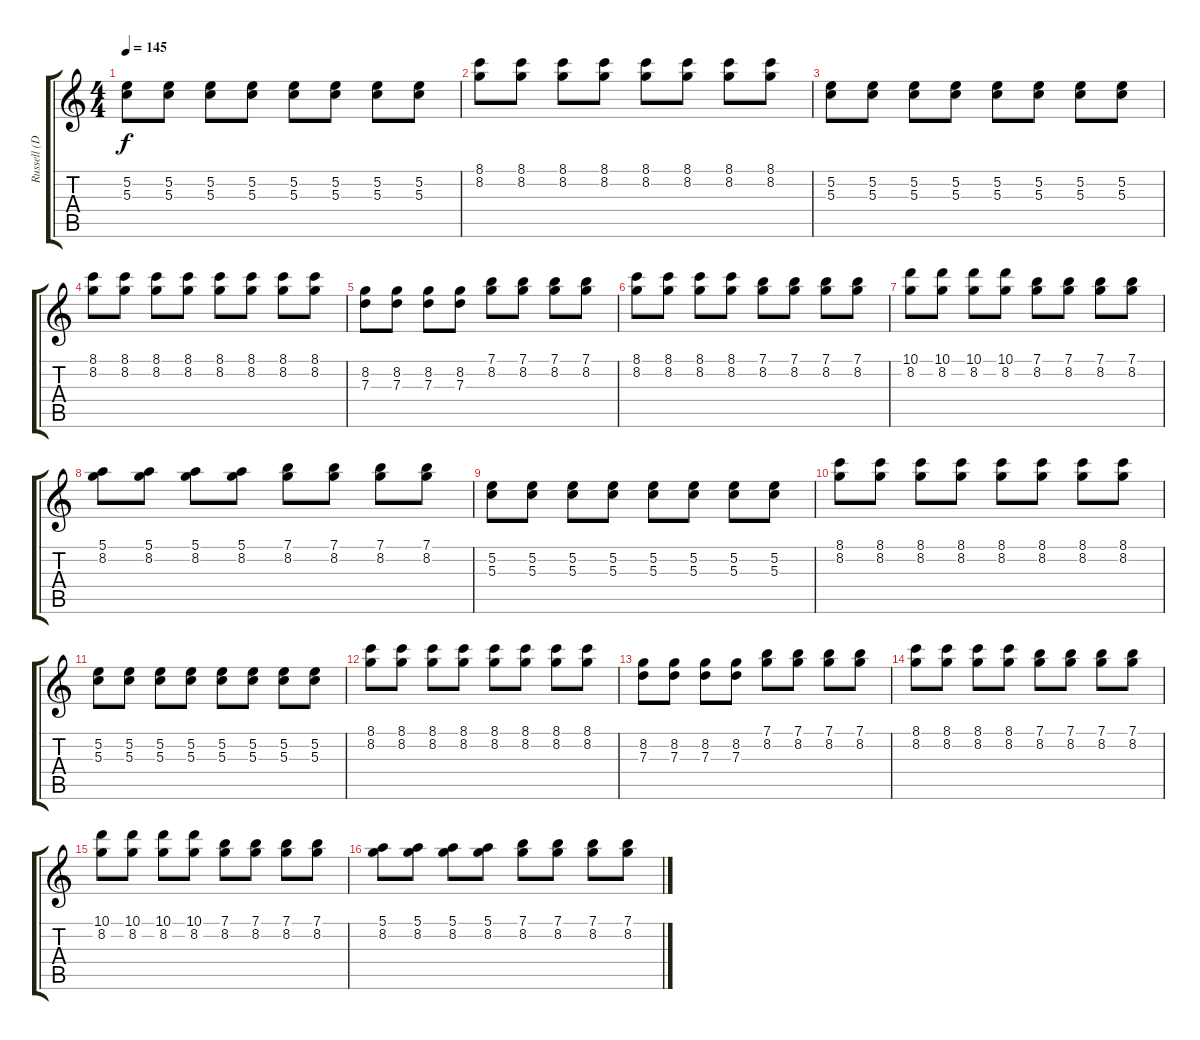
\track ("Russell (Delay)" "Russell (D") {instrument electricguitarjazz}
\staff {score tabs}
\tuning (E4 B3 G3 D3 A2 E2) {hide}
\ts (4 4)
\tempo 145
\clef g2
\ks c
(5.2 5.3).8{dy f} (5.2 5.3).8 (5.2 5.3).8 (5.2 5.3).8 (5.2 5.3).8 (5.2 5.3).8 (5.2 5.3).8 (5.2 5.3).8 |
(8.1 8.2).8 (8.1 8.2).8 (8.1 8.2).8 (8.1 8.2).8 (8.1 8.2).8 (8.1 8.2).8 (8.1 8.2).8 (8.1 8.2).8 |
(5.2 5.3).8 (5.2 5.3).8 (5.2 5.3).8 (5.2 5.3).8 (5.2 5.3).8 (5.2 5.3).8 (5.2 5.3).8 (5.2 5.3).8 |
(8.1 8.2).8 (8.1 8.2).8 (8.1 8.2).8 (8.1 8.2).8 (8.1 8.2).8 (8.1 8.2).8 (8.1 8.2).8 (8.1 8.2).8 |
(8.2 7.3).8 (8.2 7.3).8 (8.2 7.3).8 (8.2 7.3).8 (7.1 8.2).8 (7.1 8.2).8 (7.1 8.2).8 (7.1 8.2).8 |
(8.1 8.2).8 (8.1 8.2).8 (8.1 8.2).8 (8.1 8.2).8 (7.1 8.2).8 (7.1 8.2).8 (7.1 8.2).8 (7.1 8.2).8 |
(10.1 8.2).8 (10.1 8.2).8 (10.1 8.2).8 (10.1 8.2).8 (7.1 8.2).8 (7.1 8.2).8 (7.1 8.2).8 (7.1 8.2).8 |
(5.1 8.2).8 (5.1 8.2).8 (5.1 8.2).8 (5.1 8.2).8 (7.1 8.2).8 (7.1 8.2).8 (7.1 8.2).8 (7.1 8.2).8 |
(5.2 5.3).8 (5.2 5.3).8 (5.2 5.3).8 (5.2 5.3).8 (5.2 5.3).8 (5.2 5.3).8 (5.2 5.3).8 (5.2 5.3).8 |
(8.1 8.2).8 (8.1 8.2).8 (8.1 8.2).8 (8.1 8.2).8 (8.1 8.2).8 (8.1 8.2).8 (8.1 8.2).8 (8.1 8.2).8 |
(5.2 5.3).8 (5.2 5.3).8 (5.2 5.3).8 (5.2 5.3).8 (5.2 5.3).8 (5.2 5.3).8 (5.2 5.3).8 (5.2 5.3).8 |
(8.1 8.2).8 (8.1 8.2).8 (8.1 8.2).8 (8.1 8.2).8 (8.1 8.2).8 (8.1 8.2).8 (8.1 8.2).8 (8.1 8.2).8 |
(8.2 7.3).8 (8.2 7.3).8 (8.2 7.3).8 (8.2 7.3).8 (7.1 8.2).8 (7.1 8.2).8 (7.1 8.2).8 (7.1 8.2).8 |
(8.1 8.2).8 (8.1 8.2).8 (8.1 8.2).8 (8.1 8.2).8 (7.1 8.2).8 (7.1 8.2).8 (7.1 8.2).8 (7.1 8.2).8 |
(10.1 8.2).8 (10.1 8.2).8 (10.1 8.2).8 (10.1 8.2).8 (7.1 8.2).8 (7.1 8.2).8 (7.1 8.2).8 (7.1 8.2).8 |
(5.1 8.2).8 (5.1 8.2).8 (5.1 8.2).8 (5.1 8.2).8 (7.1 8.2).8 (7.1 8.2).8 (7.1 8.2).8 (7.1 8.2).8
